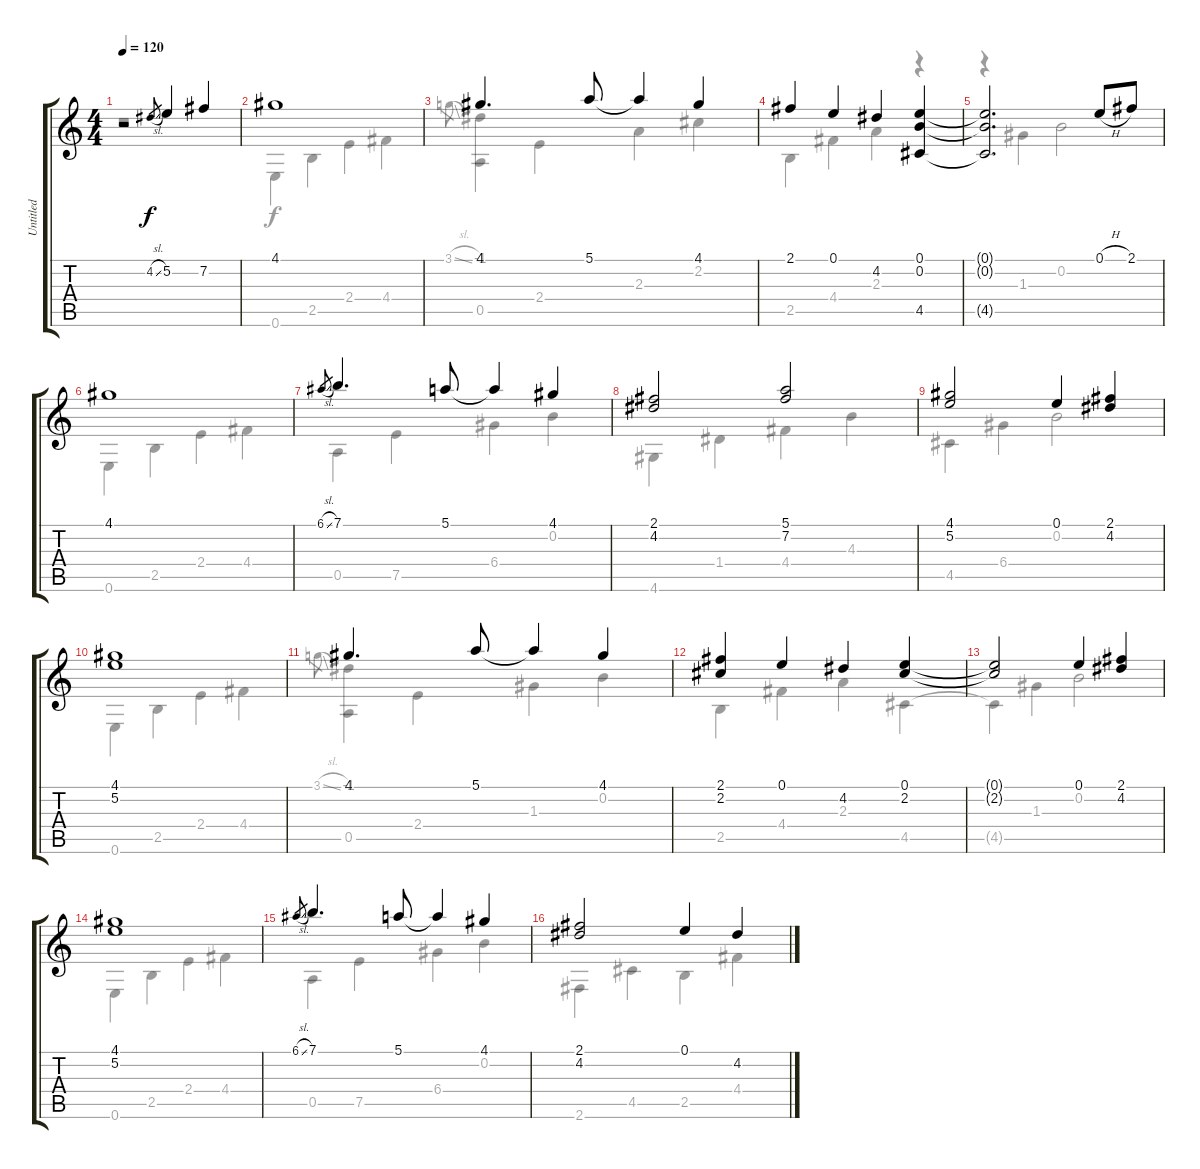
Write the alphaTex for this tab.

\track ("Untitled" "Untitled") {instrument acousticguitarnylon}
\staff {score tabs}
\tuning (E4 B3 G3 D3 A2 E2) {hide}
\voice
\ts (4 4)
\tempo 120
\clef g2
\ks c
r.2{dy f instrument acousticguitarnylon} 4.2{sl}.8{gr} 5.2.4 7.2.4 |
4.1.1 |
4.1.4{d} 5.1.8 5.1{t}.4 4.1.4 |
2.1.4 0.1.4 4.2.4 (0.1 0.2 4.5).4 |
(0.1{t} 0.2{t} 4.5{t}).2{d} 0.1{h}.8 2.1.8 |
4.1.1 |
6.1{sl}.8{gr} 7.1.4{d} 5.1.8 5.1{t}.4 4.1.4 |
(2.1 4.2).2 (5.1 7.2).2 |
(4.1 5.2).2 0.1.4 (2.1 4.2).4 |
(4.1 5.2).1 |
4.1.4{d} 5.1.8 5.1{t}.4 4.1.4 |
(2.1 2.2).4 0.1.4 4.2.4 (0.1 2.2).4 |
(0.1{t} 2.2{t}).2 0.1.4 (2.1 4.2).4 |
(4.1 5.2).1 |
6.1{sl}.8{gr} 7.1.4{d} 5.1.8 5.1{t}.4 4.1.4 |
(2.1 4.2).2 0.1.4 4.2.4
\voice
\clef g2
\ottava regular
\simile none
\ks c
r.1{dy f} |
0.6.4 2.5.4 2.4.4 4.4.4 |
3.1{sl}.8{gr} (-1.1 0.5).4 2.4.4 2.3.4 2.2.4 |
2.5.4 4.4.4 2.3.4 r.4 |
r.4 1.3.4 0.2.2 |
0.6.4 2.5.4 2.4.4 4.4.4 |
0.5.4 7.5.4 6.4.4 0.2.4 |
4.6.4 1.4.4 4.4.4 4.3.4 |
4.5.4 6.4.4 0.2.2 |
0.6.4 2.5.4 2.4.4 4.4.4 |
3.1{sl}.8{gr} (-1.1 0.5).4 2.4.4 1.3.4 0.2.4 |
2.5.4 4.4.4 2.3.4 4.5.4 |
4.5{t}.4 1.3.4 0.2.2 |
0.6.4 2.5.4 2.4.4 4.4.4 |
0.5.4 7.5.4 6.4.4 0.2.4 |
2.6.4 4.5.4 2.5.4 4.4.4
